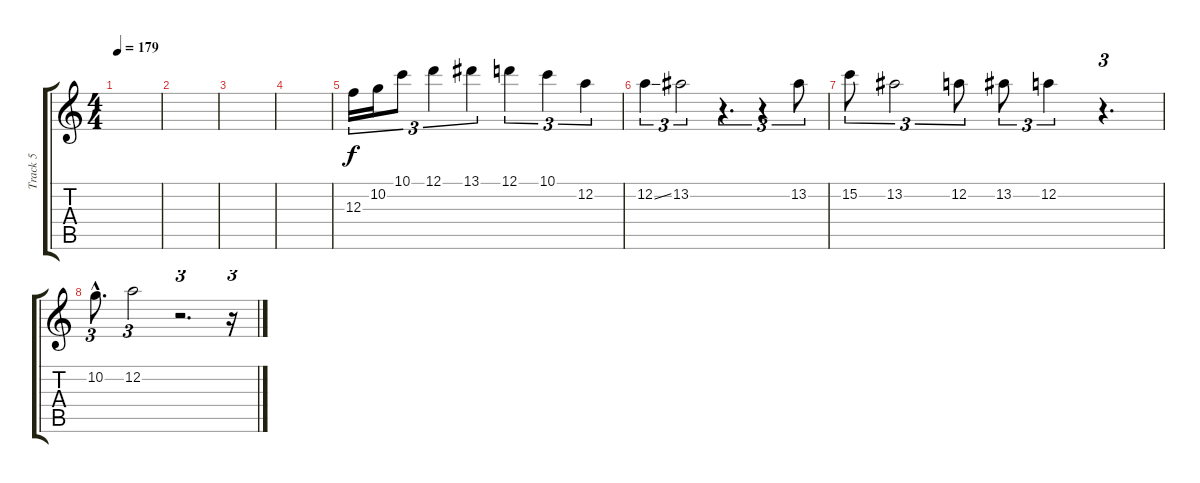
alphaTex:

\track ("Track 5" "Track 5") {instrument acousticguitarsteel}
\staff {score tabs}
\tuning (D4 A3 F3 C3 G2 D2) {hide}
\ts (4 4)
\tempo 179
\clef g2
\ks c
|
|
|
|
12.3.16{tu (3 2)} 10.2.16{tu (3 2)} 10.1.8{tu (3 2)} 12.1.4{tu (3 2)} 13.1.4{tu (3 2)} 12.1.4{tu (3 2)} 10.1.4{tu (3 2)} 12.2.4{tu (3 2)} |
12.2{ss}.4{tu (3 2)} 13.2.2{tu (3 2)} r.4{d tu (3 2)} r.4{tu (3 2)} 13.2.8{tu (3 2)} |
15.2.8{tu (3 2)} 13.2.2{tu (3 2)} 12.2.8{tu (3 2)} 13.2.8{tu (3 2)} 12.2.4{tu (3 2)} r.4{d tu (3 2)} |
10.2{hac}.8{d tu (3 2)} 12.2.2{tu (3 2)} r.2{d tu (3 2)} r.16{tu (3 2)}
